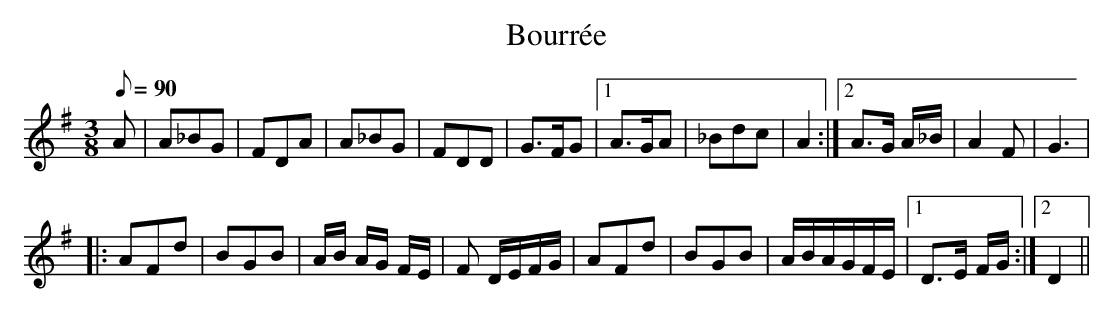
X:1
T:Bourrée
L:1/8
M:3/8
Q:90
K:G major
A|A_BG|FDA|A_BG|FDD|G>FG|1A>GA|_Bdc|A2:|2A>G A/2_B/2|A2F|G3|
|:AFd|BGB|A/2B/2 A/2G/2 F/2E/2|F D/2E/2F/2G/2|AFd|BGB|A/2B/2A/2G/2F/2E/2|1D>E F/2G/2:|2D2||
